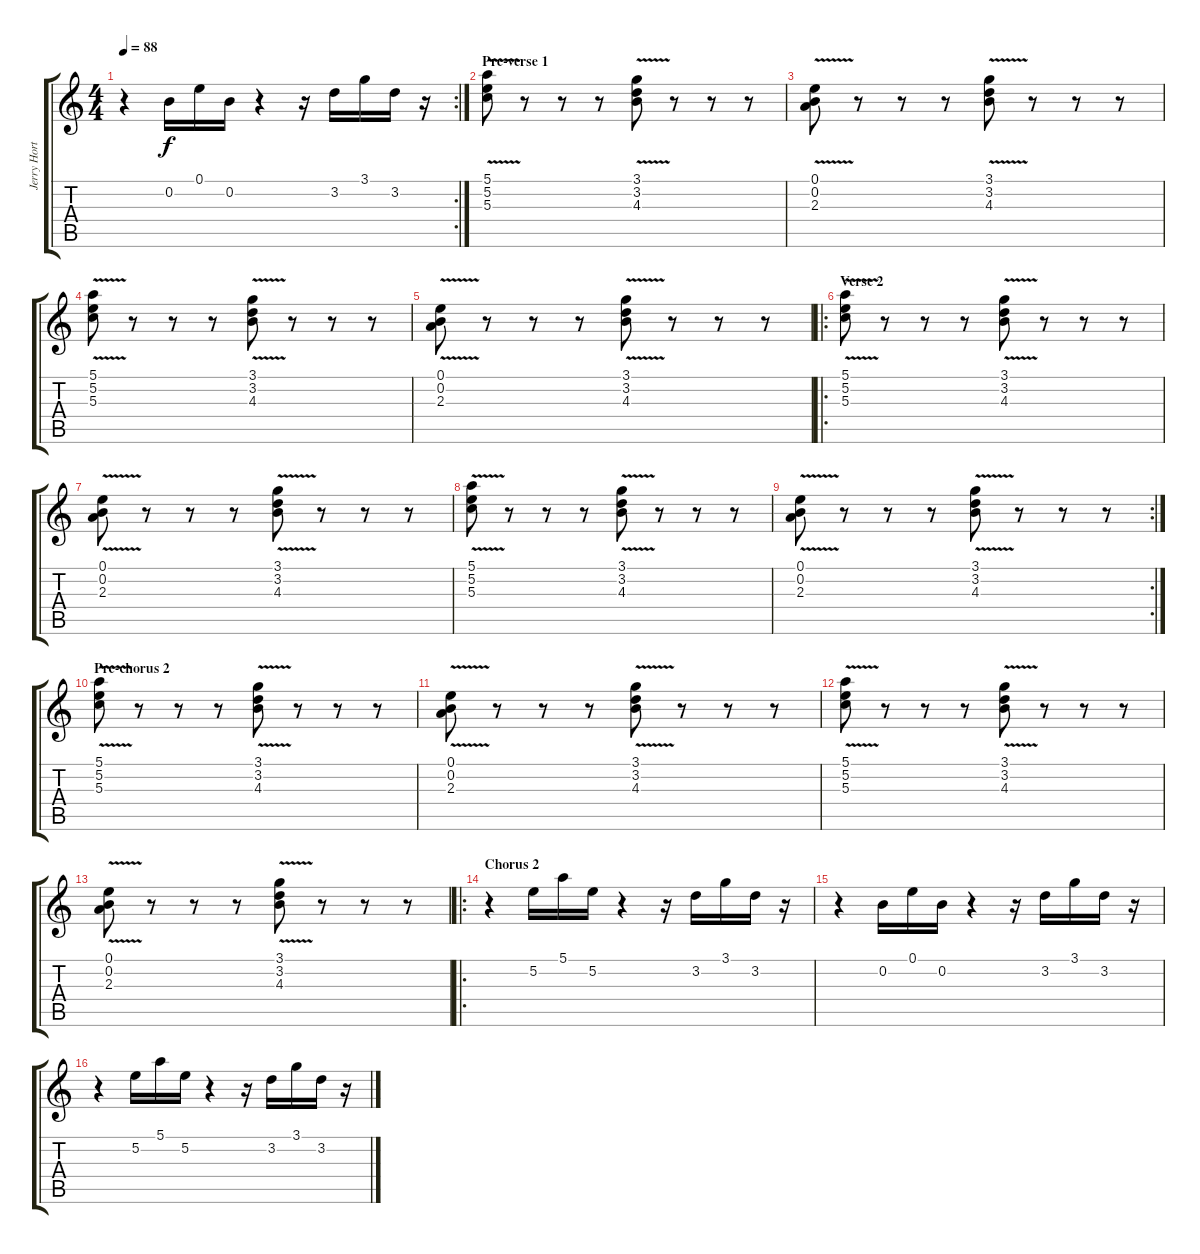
\track ("Jerry Horton" "Jerry Hort") {instrument overdrivenguitar}
\staff {score tabs}
\tuning (E4 B3 G3 D3 A2 E2) {hide}
\rc 2
\ts (4 4)
\tempo 88
\clef g2
\ks c
r.4{dy f} 0.2.16 0.1.16 0.2.16 r.4 r.16 3.2.16 3.1.16 3.2.16 r.16 |
\section ("" "Pre-verse 1")
(5.1{v} 5.2{v} 5.3{v}).8{instrument overdrivenguitar} r.8 r.8 r.8 (3.1{v} 3.2{v} 4.3{v}).8 r.8 r.8 r.8 |
(0.1{v} 0.2{v} 2.3{v}).8 r.8 r.8 r.8 (3.1{v} 3.2{v} 4.3{v}).8 r.8 r.8 r.8 |
(5.1{v} 5.2{v} 5.3{v}).8 r.8 r.8 r.8 (3.1{v} 3.2{v} 4.3{v}).8 r.8 r.8 r.8 |
(0.1{v} 0.2{v} 2.3{v}).8 r.8 r.8 r.8 (3.1{v} 3.2{v} 4.3{v}).8 r.8 r.8 r.8 |
\ro
\section ("" "Verse 2")
(5.1{v} 5.2{v} 5.3{v}).8{instrument electricguitarclean} r.8 r.8 r.8 (3.1{v} 3.2{v} 4.3{v}).8 r.8 r.8 r.8 |
(0.1{v} 0.2{v} 2.3{v}).8 r.8 r.8 r.8 (3.1{v} 3.2{v} 4.3{v}).8 r.8 r.8 r.8 |
(5.1{v} 5.2{v} 5.3{v}).8 r.8 r.8 r.8 (3.1{v} 3.2{v} 4.3{v}).8 r.8 r.8 r.8 |
\rc 2
(0.1{v} 0.2{v} 2.3{v}).8 r.8 r.8 r.8 (3.1{v} 3.2{v} 4.3{v}).8 r.8 r.8 r.8 |
\section ("" "Pre-chorus 2")
(5.1{v} 5.2{v} 5.3{v}).8{instrument electricguitarclean} r.8 r.8 r.8 (3.1{v} 3.2{v} 4.3{v}).8 r.8 r.8 r.8 |
(0.1{v} 0.2{v} 2.3{v}).8 r.8 r.8 r.8 (3.1{v} 3.2{v} 4.3{v}).8 r.8 r.8 r.8 |
(5.1{v} 5.2{v} 5.3{v}).8 r.8 r.8 r.8 (3.1{v} 3.2{v} 4.3{v}).8 r.8 r.8 r.8 |
(0.1{v} 0.2{v} 2.3{v}).8 r.8 r.8 r.8 (3.1{v} 3.2{v} 4.3{v}).8 r.8 r.8 r.8 |
\ro
\section ("" "Chorus 2")
r.4 5.2.16 5.1.16 5.2.16 r.4 r.16 3.2.16 3.1.16 3.2.16 r.16 |
r.4 0.2.16 0.1.16 0.2.16 r.4 r.16 3.2.16 3.1.16 3.2.16 r.16 |
r.4 5.2.16 5.1.16 5.2.16 r.4 r.16 3.2.16 3.1.16 3.2.16 r.16
